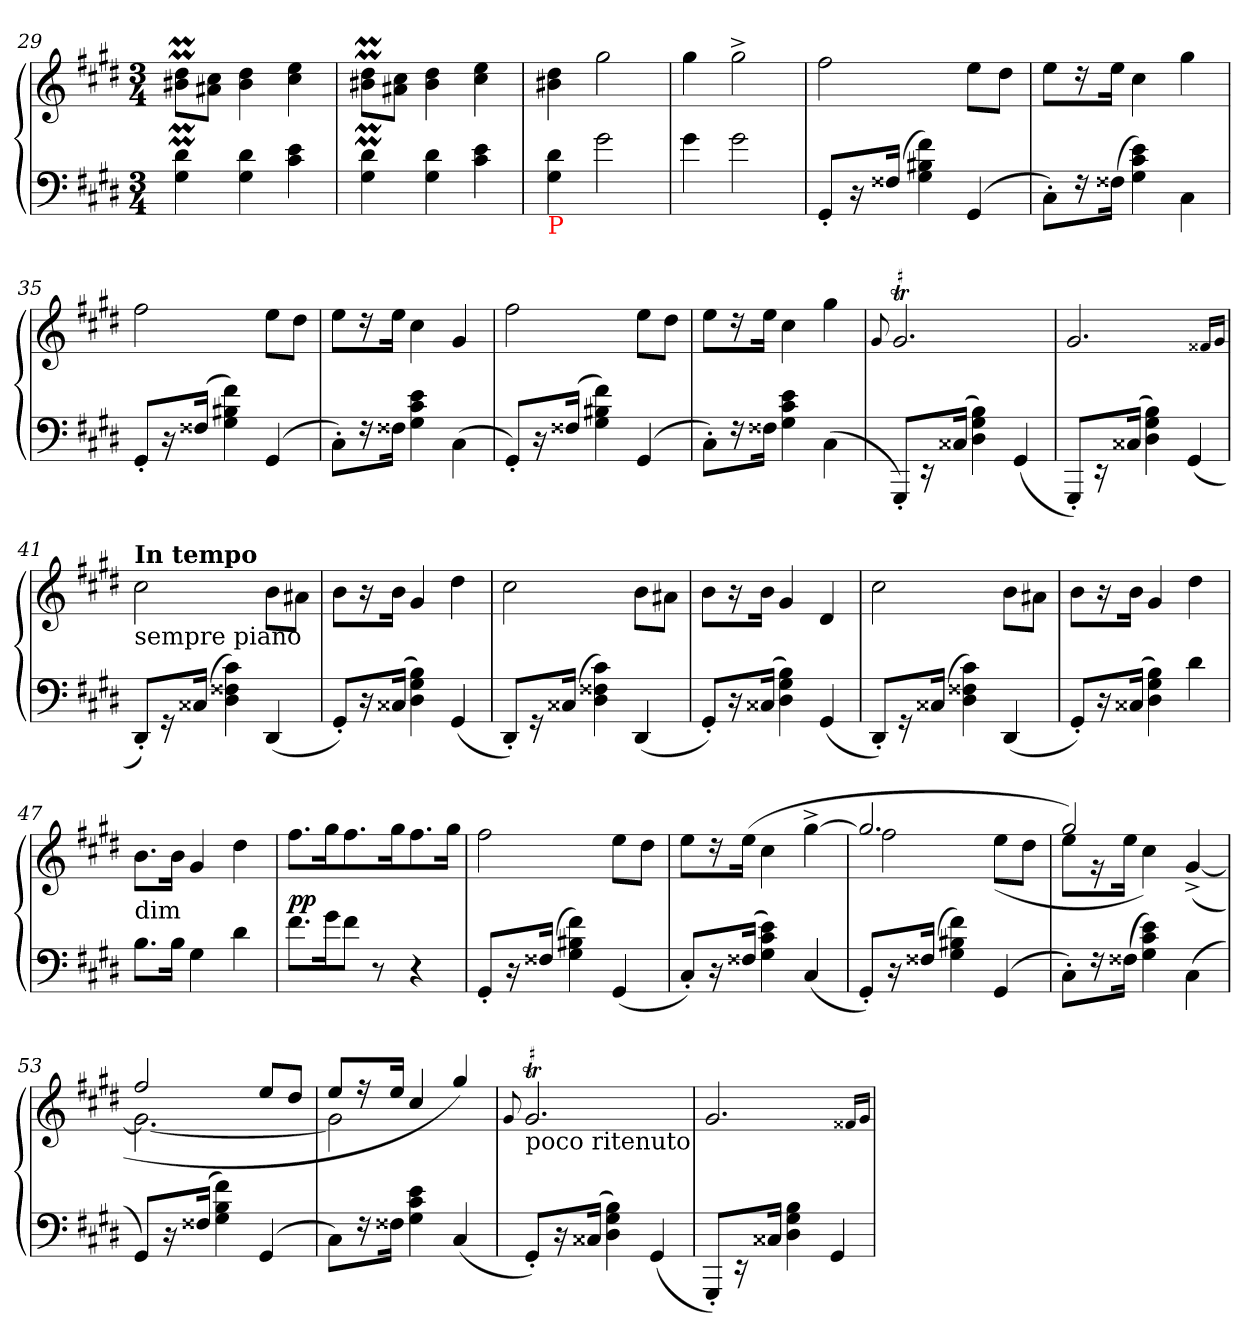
**kern	**kern	**dynam
*part1	*part1	*part1
*staff2	*staff1	*staff1/2
*clefF4	*clefG2	*
*k[f#c#g#d#]	*k[f#c#g#d#]	*
*c#:	*c#:	*
*M3/4	*M3/4	*
=29	=29	=29
4d# 4G#	8dd#m 8b#XmL	.
.	8cc# 8a#XJ	.
4d# 4G#	4dd# 4b#	.
4e 4c#	4ee 4cc#	.
=30	=30	=30
4d# 4G#	8dd#m 8b#XmL	.
.	8cc# 8a#XJ	.
4d# 4G#	4dd# 4b#	.
4e 4c#	4ee 4cc#	.
=31	=31	=31
!LO:TX:b:color=red:t=P	!	!
4d# 4G#	4dd# 4b#X	.
2g#	2gg#	.
=32	=32	=32
4g#	4gg#	.
2g#	2gg#^<	.
=33	=33	=33
8GG#'L	2ff#	.
16r	.	.
(<16F##XJk	.	.
4f# 4B#X 4G#)	.	.
(<4GG#	8eeL	.
.	8dd#J	.
=34	=34	=34
8C#'L)	8eeL	.
16r	16r	.
(16F##XJk	16eeJk	.
4e 4c# 4G#)	4cc#	.
4C#\	4gg#	.
=35	=35	=35
8GG#'L	2ff#	.
16r	.	.
(<16F##XJk	.	.
4f# 4B#X 4G#)	.	.
(<4GG#	8eeL	.
.	8dd#J	.
=36	=36	=36
8C#'L)	8eeL	.
16r	16r	.
16F##XJk	16eeJk	.
4e 4c# 4G#	4cc#	.
(<4C#\	4g#	.
=37	=37	=37
8GG#'L)	2ff#	.
16r	.	.
(<16F##XJk	.	.
4f# 4B#X 4G#)	.	.
(<4GG#	8eeL	.
.	8dd#J	.
=38	=38	=38
8C#'L)	8eeL	.
16r	16r	.
16F##XJk	16eeJk	.
4e 4c# 4G#	4cc#	.
(<4C#\	4gg#	.
=39	=39	=39
.	8qqg#/	.
!	!LO:TR:acc=#	!
8GGG#'/L)	2.g#T	.
16r	.	.
(<16C##XJk	.	.
4B 4G# 4D#)	.	.
(<4GG#	.	.
=40	=40	=40
8GGG#'L)	2.g#	.
16r	.	.
(<16C##XJk	.	.
4B 4G# 4D#)	.	.
(<4GG#	.	.
.	16qqf##XTTT/LL	.
.	16qqg#/JJ	.
=41	=41	=41
!	!LO:TX:a:B:t=In tempo	!
!	!LO:TX:b:t=sempre piano	!
8DD#'L)	2cc#	.
16r	.	.
(<16C##XJk	.	.
4c# 4F##X 4D#)	.	.
(<4DD#	8b\L	.
.	8a#XJ	.
=42	=42	=42
8GG#'L)	8bL	.
16r	16r	.
(<16C##XJk	16bJk	.
4B 4G# 4D#)	4g#	.
(<4GG#	4dd#	.
=43	=43	=43
8DD#'L)	2cc#	.
16r	.	.
(<16C##XJk	.	.
4c# 4F##X 4D#)	.	.
(<4DD#	8b\L	.
.	8a#XJ	.
=44	=44	=44
8GG#'L)	8bL	.
16r	16r	.
(<16C##XJk	16bJk	.
4B 4G# 4D#)	4g#	.
(<4GG#	4d#	.
=45	=45	=45
8DD#'L)	2cc#	.
16r	.	.
(<16C##XJk	.	.
4c# 4F##X 4D#)	.	.
(<4DD#	8b\L	.
.	8a#XJ	.
=46	=46	=46
8GG#'L)	8bL	.
16r	16r	.
(<16C##XJk	16bJk	.
4B 4G# 4D#)	4g#	.
4d#	4dd#	.
=47	=47	=47
!	!LO:TX:c:t=dim	!
8.BL	8.bL	.
16BJk	16bJk	.
4G#	4g#	.
4d#	4dd#	.
=48	=48	=48
8.f#L	8.ff#L	pp
16g#k	16gg#k	.
8f#J	8.ff#	.
8r	.	.
.	16gg#k	.
4r	8.ff#	.
.	16gg#Jk	.
=49	=49	=49
8GG#'L	2ff#	.
16r	.	.
(<16F##XJk	.	.
4f# 4B#X 4G#)	.	.
(<4GG#	8eeL	.
.	8dd#J	.
=50	=50	=50
8C#'/L)	8eeL	.
16r	16r	.
(<16F##XJk	(>16eeJk	.
4e 4c# 4G#)	4cc#	.
(<4C#	[4gg#^	.
=51	=51	=51
*	*^	*
8GG#'L)	2.gg#]	2ff#	.
16r	.	.	.
(<16F##XJk	.	.	.
4f# 4B#X 4G#)	.	.	.
(>4GG#	.	(>8eeL	.
.	.	8dd#J	.
=52	=52	=52	=52
8C#'L)	2gg#)	8eeL	.
16r	.	16r	.
(>16F##XJk	.	16eeJk	.
4e 4c# 4G#)	.	4cc#)	.
(<4C#\	(>[4g#^	4ryy	.
=53	=53	=53	=53
8GG#L)	2ff#	2.g#_	.
16r	.	.	.
(<16F##XJk	.	.	.
4f# 4B 4G#)	.	.	.
(<4GG#	8eeL	.	.
.	8dd#J	.	.
=54	=54	=54	=54
8C#L)	8eeL	2g#]	.
16r	16r	.	.
16F##XJk	16eeJk	.	.
4e 4c# 4G#	4cc#	.	.
(<4C#	4gg#/)	4ryy	.
*	*v	*v	*
=55	=55	=55
.	8qqg#/	.
!	!LO:TX:b:t=poco ritenuto	!
!	!LO:TR:acc=#	!
8GG#'L)	2.g#T	.
16r	.	.
(<16C##XJk	.	.
4B 4G# 4D#)	.	.
(<4GG#	.	.
=56	=56	=56
8GGG#'L)	2.g#	.
16r	.	.
16C##XJk	.	.
4B 4G# 4D#	.	.
4GG#	.	.
.	16qqf##XTTT/LL	.
.	16qqg#/JJ	.
=	=	=
*-	*-	*-
